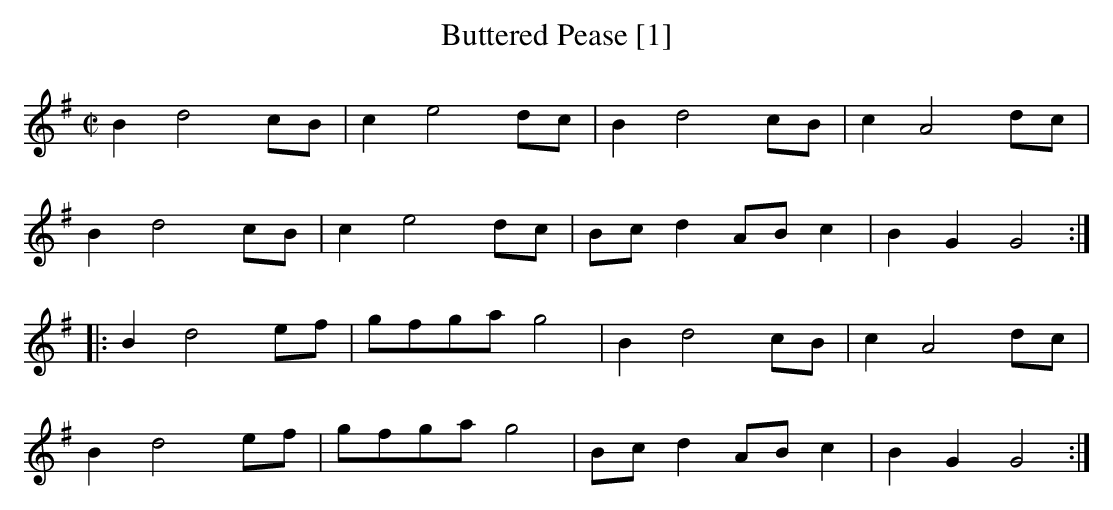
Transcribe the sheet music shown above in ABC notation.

X:1
T:Buttered Pease [1]
M:C|
L:1/8
K:G
B2 d4 cB|c2 e4 dc|B2 d4 cB|c2 A4 dc|
B2 d4 cB|c2 e4 dc|Bcd2 ABc2|B2G2 G4:|
|:B2d4 ef|gfga g4|B2 d4 cB|c2 A4 dc|
B2 d4 ef|gfga g4|Bc d2 AB c2|B2G2 G4:|]
